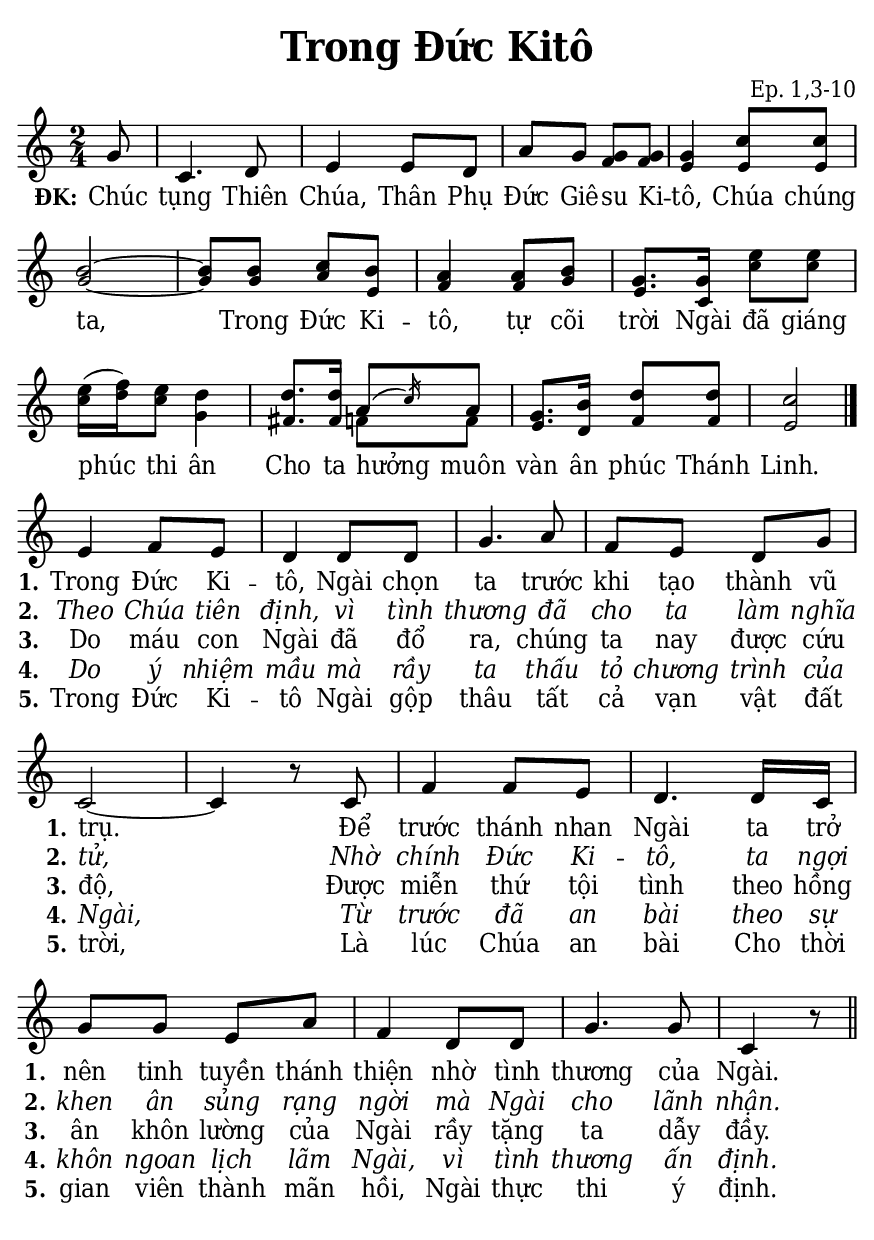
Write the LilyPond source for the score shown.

% Cài đặt chung\
\version "2.22.1"
\include "english.ly"

\header {
  title = \markup { \fontsize #1 "Trong Đức Kitô" }
  composer = "Ep. 1,3-10"
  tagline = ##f
}

% mã nguồn cho những chức năng chưa hỗ trợ trong phiên bản lilypond hiện tại
% cung cấp bởi cộng đồng lilypond khi gửi email đến lilypond-user@gnu.org
% Đổi kích thước nốt cho bè phụ
notBePhu =
#(define-music-function (font-size music) (number? ly:music?)
   (for-some-music
     (lambda (m)
       (if (music-is-of-type? m 'rhythmic-event)
           (begin
             (set! (ly:music-property m 'tweaks)
                   (cons `(font-size . ,font-size)
                         (ly:music-property m 'tweaks)))
             #t)
           #f))
     music)
   music)

% in số phiên khúc trên mỗi dòng
#(define (add-grob-definition grob-name grob-entry)
     (set! all-grob-descriptions
           (cons ((@@ (lily) completize-grob-entry)
                  (cons grob-name grob-entry))
                 all-grob-descriptions)))

#(add-grob-definition
    'StanzaNumberSpanner
    `((direction . ,LEFT)
      (font-series . bold)
      (padding . 1.0)
      (side-axis . ,X)
      (stencil . ,ly:text-interface::print)
      (X-offset . ,ly:side-position-interface::x-aligned-side)
      (Y-extent . ,grob::always-Y-extent-from-stencil)
      (meta . ((class . Spanner)
               (interfaces . (font-interface
                              side-position-interface
                              stanza-number-interface
                              text-interface))))))

\layout {
    \context {
      \Global
      \grobdescriptions #all-grob-descriptions
    }
    \context {
      \Score
      \remove Stanza_number_align_engraver
      \consists
        #(lambda (context)
           (let ((texts '())
                 (syllables '()))
             (make-engraver
              (acknowledgers
               ((stanza-number-interface engraver grob source-engraver)
                  (set! texts (cons grob texts)))
               ((lyric-syllable-interface engraver grob source-engraver)
                  (set! syllables (cons grob syllables))))
              ((stop-translation-timestep engraver)
                 (for-each
                  (lambda (text)
                    (for-each
                     (lambda (syllable)
                       (ly:pointer-group-interface::add-grob
                        text
                        'side-support-elements
                        syllable))
                     syllables))
                  texts)
                 (set! syllables '())))))
    }
    \context {
      \Lyrics
      \remove Stanza_number_engraver
      \consists
        #(lambda (context)
           (let ((text #f)
                 (last-stanza #f))
             (make-engraver
              ((process-music engraver)
                 (let ((stanza (ly:context-property context 'stanza #f)))
                   (if (and stanza (not (equal? stanza last-stanza)))
                       (let ((column (ly:context-property context
'currentCommandColumn)))
                         (set! last-stanza stanza)
                         (if text
                             (ly:spanner-set-bound! text RIGHT column))
                         (set! text (ly:engraver-make-grob engraver
'StanzaNumberSpanner '()))
                         (ly:grob-set-property! text 'text stanza)
                         (ly:spanner-set-bound! text LEFT column)))))
              ((finalize engraver)
                 (if text
                     (let ((column (ly:context-property context
'currentCommandColumn)))
                       (ly:spanner-set-bound! text RIGHT column)))))))
      \override StanzaNumberSpanner.horizon-padding = 10000
    }
}

stanzaReminderOff =
  \temporary \override StanzaNumberSpanner.after-line-breaking =
     #(lambda (grob)
        ;; Can be replaced with (not (first-broken-spanner? grob)) in 2.23.
        (if (let ((siblings (ly:spanner-broken-into (ly:grob-original grob))))
              (and (pair? siblings)
                   (not (eq? grob (car siblings)))))
            (ly:grob-suicide! grob)))

stanzaReminderOn = \undo \stanzaReminderOff
% kết thúc mã nguồn

% Nhạc phiên khúc
nhacPhienKhucSop = \relative c'' {
  \partial 8 g8 |
  c,4. d8 |
  e4 e8 d |
  a' g g g |
  g4 c8 c |
  b2 ~ |
  b8 b c b |
  a4 a8 b |
  g8. g16 e'8 e |
  e16 (f) e8 d4 |
  d8. d16
  \afterGrace a8 ({
    \override Flag.stroke-style = #"grace"
    c16)}
  \revert Flag.stroke-style
  a8 |
  g8. b16 d8 d |
  c2 \bar "|."
  
  e,4 f8 e |
  d4 d8 d |
  g4. a8 |
  f8 e d g |
  c,2 ~ |
  c4 r8 c |
  f4 f8 e |
  d4. d16 c |
  g'8 g e a |
  f4 d8 d |
  g4. g8 |
  c,4 r8 \bar "||"
}

nhacPhienKhucAlto = \relative c'' {
  g8 |
  c,4. d8 |
  e4 e8 d |
  a' g f f |
  e4 e8 e |
  g2 ~ |
  g8 g a e |
  f4 f8 g |
  e8. c16 c'8 c |
  c16 (d) c8 g4 |
  fs8. fs16 f!8 [f] |
  e8. d16 f8 f |
  e2
}

% Lời phiên khúc
loiPhienKhucSop = \lyrics {
  \stanzaReminderOff
  \set stanza = "ĐK:"
  Chúc tụng Thiên Chúa, Thân Phụ Đức Giê -- su Ki -- tô,
  Chúa chúng ta,
  Trong Đức Ki -- tô, tự cõi trời Ngài đã giáng phúc thi ân
  Cho ta hưởng muôn vàn ân phúc Thánh Linh.
  \stanzaReminderOn
  <<
    {
      \set stanza = "1."
      Trong Đức Ki -- tô, Ngài chọn ta
      trước khi tạo thành vũ trụ.
      Để trước thánh nhan Ngài
      ta trở nên tinh tuyền thánh thiện
      nhờ tình thương của Ngài.
    }
    \new Lyrics {
	    \set associatedVoice = "beSop"
	    \set stanza = "2."
      \override Lyrics.LyricText.font-shape = #'italic
	    Theo Chúa tiên định,
	    vì tình thương đã cho ta làm nghĩa tử,
	    Nhờ chính Đức Ki -- tô,
	    ta ngợi khen ân sủng rạng ngời
	    mà Ngài cho lãnh nhận.
    }
    \new Lyrics {
	    \set associatedVoice = "beSop"
	    \set stanza = "3."
	    Do máu con Ngài đã đổ ra,
	    chúng ta nay được cứu độ,
	    Được miễn thứ tội tình
	    theo hồng ân khôn lường của Ngài
	    rầy tặng ta dẫy đầy.
    }
    \new Lyrics {
	    \set associatedVoice = "beSop"
	    \set stanza = "4."
      \override Lyrics.LyricText.font-shape = #'italic
	    Do ý nhiệm mầu mà rầy ta thấu tỏ
	    chương trình của Ngài,
	    Từ trước đã an bài
	    theo sự khôn ngoan lịch lãm Ngài,
	    vì tình thương ấn định.
    }
    \new Lyrics {
	    \set associatedVoice = "beSop"
	    \set stanza = "5."
	    Trong Đức Ki -- tô Ngài gộp thâu
	    tất cả vạn vật đất trời,
	    Là lúc Chúa an bài
	    Cho thời gian viên thành mãn hồi,
	    Ngài thực thi ý định.
    }
  >>
}

% Dàn trang
\paper {
  #(set-paper-size "a5")
  top-margin = 3\mm
  bottom-margin = 3\mm
  left-margin = 3\mm
  right-margin = 3\mm
  indent = #0
  #(define fonts
	 (make-pango-font-tree "Deja Vu Serif Condensed"
	 		       "Deja Vu Serif Condensed"
			       "Deja Vu Serif Condensed"
			       (/ 20 20)))
  print-page-number = ##f
  system-system-spacing = #'((basic-distance . 0.1) (padding . 2.5))
  page-count = 1
}

TongNhip = {
  \key c \major \time 2/4
  \set Timing.beamExceptions = #'()
  \set Timing.baseMoment = #(ly:make-moment 1/4)
}

\score {
  \new ChoirStaff <<
    \new Staff \with {
        \consists "Merge_rests_engraver"
        printPartCombineTexts = ##f
      }
      <<
      \new Voice \TongNhip \partCombine 
        \nhacPhienKhucSop
        \notBePhu -1 { \nhacPhienKhucAlto }
      \new NullVoice = beSop \nhacPhienKhucSop
      \new Lyrics \lyricsto beSop \loiPhienKhucSop
      >>
  >>
  \layout {
    \override Lyrics.LyricSpace.minimum-distance = #1
    \override Score.BarNumber.break-visibility = ##(#f #f #f)
    \override Score.SpacingSpanner.uniform-stretching = ##t
  } 
}
